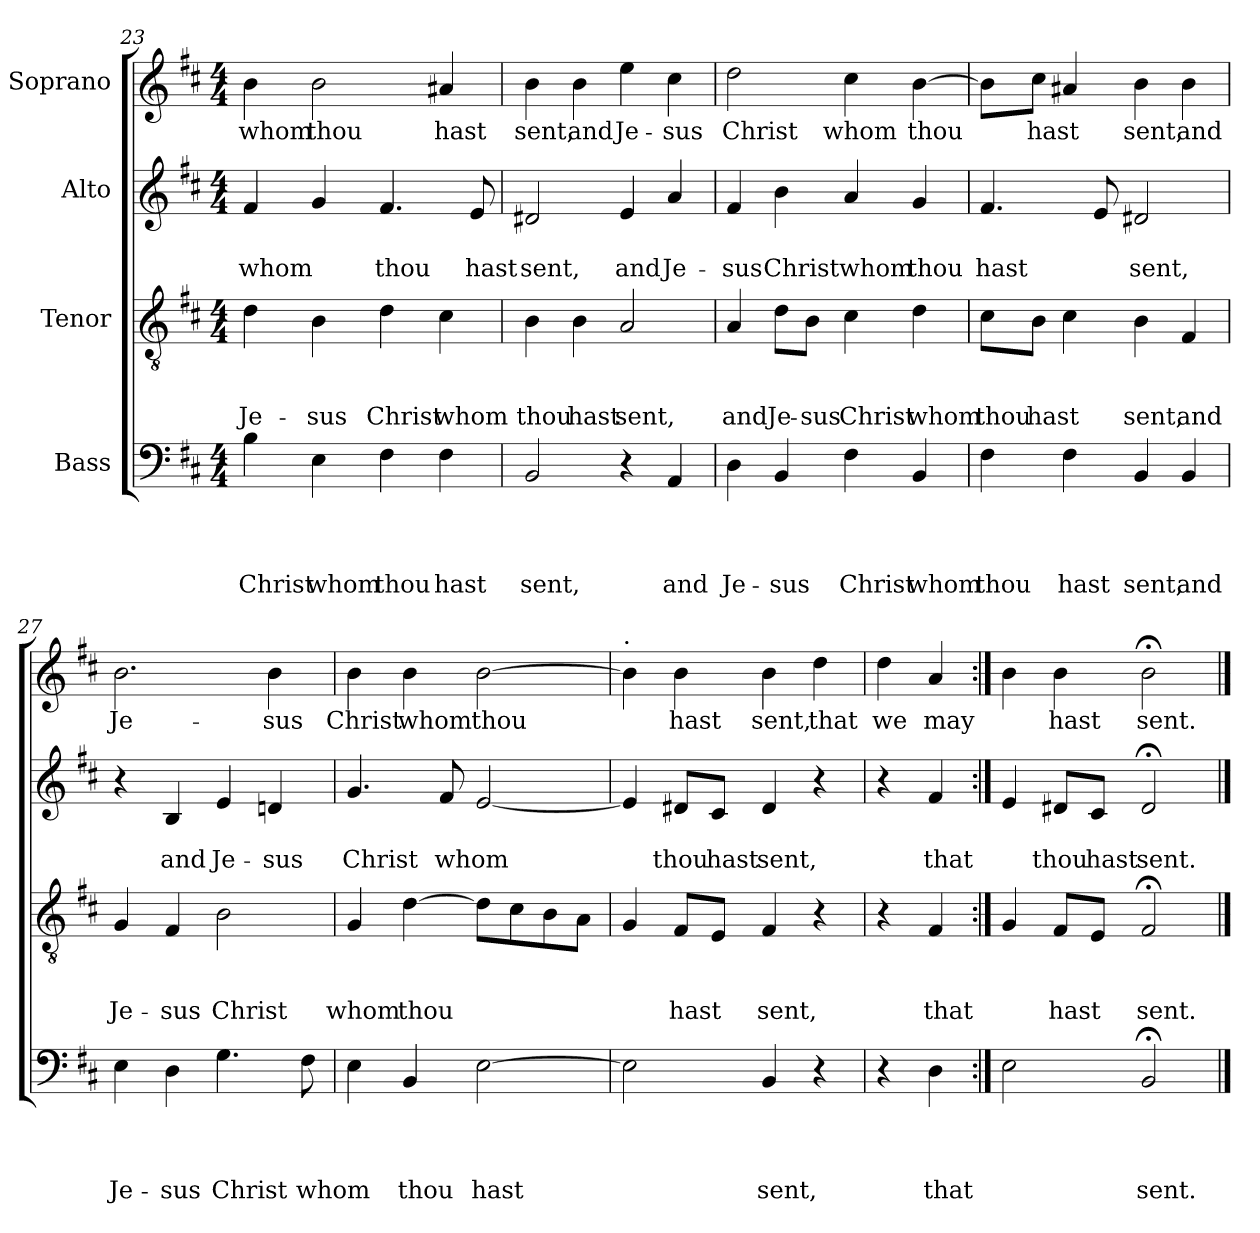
**kern	**text	**text	**text	**text	**kern	**text	**text	**text	**kern	**text	**text	**kern	**text
*part4	*part4	*part4	*part4	*part4	*part3	*part3	*part3	*part3	*part2	*part2	*part2	*part1	*part1
*staff4	*staff4	*staff4	*staff4	*staff4	*staff3	*staff3	*staff3	*staff3	*staff2	*staff2	*staff2	*staff1	*staff1
*I"Bass	*	*	*	*	*I"Tenor	*	*	*	*I"Alto	*	*	*I"Soprano	*
!!LO:LB:g=z
*clefF4	*	*	*	*	*clefGv2	*	*	*	*clefG2	*	*	*clefG2	*
*k[f#c#]	*	*	*	*	*k[f#c#]	*	*	*	*k[f#c#]	*	*	*k[f#c#]	*
*D:	*	*	*	*	*D:	*	*	*	*D:	*	*	*D:	*
*M4/4	*	*	*	*	*M4/4	*	*	*	*M4/4	*	*	*M4/4	*
=23	=23	=23	=23	=23	=23	=23	=23	=23	=23	=23	=23	=23	=23
!	!	!	!	!LO:LY:b	!	!	!	!LO:LY:b	!	!	!LO:LY:b	!	!LO:LY:b
4B\	.	.	.	Christ	4d\	.	.	Je-	4f#/	.	whom	4b\	whom
!	!	!	!	!LO:LY:b	!	!	!	!LO:LY:b	!	!	!	!	!LO:LY:b
4E\	.	.	.	whom	4B\	.	.	-sus	4g/	.	.	2b\	thou
!	!	!	!	!LO:LY:b	!	!	!	!LO:LY:b	!	!	!LO:LY:b	!	!
4F#\	.	.	.	thou	4d\	.	.	Christ	4.f#/	.	thou	.	.
!	!	!	!	!LO:LY:b	!	!	!	!LO:LY:b	!	!	!	!	!LO:LY:b
4F#\	.	.	.	hast	4c#\	.	.	whom	.	.	.	4a#X/	hast
!	!	!	!	!	!	!	!	!	!	!	!LO:LY:b	!	!
.	.	.	.	.	.	.	.	.	8e/	.	hast	.	.
=24	=24	=24	=24	=24	=24	=24	=24	=24	=24	=24	=24	=24	=24
!	!	!	!	!LO:LY:b	!	!	!	!LO:LY:b	!	!	!LO:LY:b	!	!LO:LY:b
2BB/	.	.	.	sent,	4B\	.	.	thou	2d#X/	.	sent,	4b\	sent,
!	!	!	!	!	!	!	!	!LO:LY:b	!	!	!	!	!LO:LY:b
.	.	.	.	.	4B\	.	.	hast	.	.	.	4b\	and
!	!	!	!	!	!	!	!	!LO:LY:b	!	!	!LO:LY:b	!	!LO:LY:b
4r	.	.	.	.	2A/	.	.	sent,	4e/	.	and	4ee\	Je-
!	!	!	!	!LO:LY:b	!	!	!	!	!	!	!LO:LY:b	!	!LO:LY:b
4AA/	.	.	.	and	.	.	.	.	4a/	.	Je-	4cc#\	-sus
=25	=25	=25	=25	=25	=25	=25	=25	=25	=25	=25	=25	=25	=25
!	!	!	!	!LO:LY:b	!	!	!	!LO:LY:b	!	!	!LO:LY:b	!	!LO:LY:b
4D\	.	.	.	Je-	4A/	.	.	and	4f#/	.	-sus	2dd\	Christ
!	!	!	!	!LO:LY:b	!	!	!	!LO:LY:b	!	!	!LO:LY:b	!	!
4BB/	.	.	.	-sus	8d\L	.	.	Je-	4b\	.	Christ	.	.
!	!	!	!	!	!	!	!	!LO:LY:b	!	!	!	!	!
.	.	.	.	.	8B\J	.	.	-sus	.	.	.	.	.
!	!	!	!	!LO:LY:b	!	!	!	!LO:LY:b	!	!	!LO:LY:b	!	!LO:LY:b
4F#\	.	.	.	Christ	4c#\	.	.	Christ	4a/	.	whom	4cc#\	whom
!	!	!	!	!LO:LY:b	!	!	!	!LO:LY:b	!	!	!LO:LY:b	!	!LO:LY:b
4BB/	.	.	.	whom	4d\	.	.	whom	4g/	.	thou	[>4b\	thou
=26	=26	=26	=26	=26	=26	=26	=26	=26	=26	=26	=26	=26	=26
!	!	!	!	!LO:LY:b	!	!	!	!LO:LY:b	!	!	!LO:LY:b	!	!
4F#\	.	.	.	thou	8c#\L	.	.	thou	4.f#/	.	hast	8b\L]	.
!	!	!	!	!	!	!	!	!LO:LY:b	!	!	!	!	!LO:LY:b
.	.	.	.	.	8B\J	.	.	hast	.	.	.	8cc#\J	hast
!	!	!	!	!LO:LY:b	!	!	!	!	!	!	!	!	!
4F#\	.	.	.	hast	4c#\	.	.	.	.	.	.	4a#X/	.
.	.	.	.	.	.	.	.	.	8e/	.	.	.	.
!	!	!	!	!LO:LY:b	!	!	!	!LO:LY:b	!	!	!LO:LY:b	!	!LO:LY:b
4BB/	.	.	.	sent,	4B\	.	.	sent,	2d#X/	.	sent,	4b\	sent,
!	!	!	!	!LO:LY:b	!	!	!	!LO:LY:b	!	!	!	!	!LO:LY:b
4BB/	.	.	.	and	4F#/	.	.	and	.	.	.	4b\	and
!!LO:LB:g=z
=27	=27	=27	=27	=27	=27	=27	=27	=27	=27	=27	=27	=27	=27
!	!	!	!	!LO:LY:b	!	!	!	!LO:LY:b	!	!	!	!	!LO:LY:b
4E\	.	.	.	Je-	4G/	.	.	Je-	4r	.	.	2.b\	Je-
!	!	!	!	!LO:LY:b	!	!	!	!LO:LY:b	!	!	!LO:LY:b	!	!
4D\	.	.	.	-sus	4F#/	.	.	-sus	4B/	.	and	.	.
!	!	!	!	!LO:LY:b	!	!	!	!LO:LY:b	!	!	!LO:LY:b	!	!
4.G\	.	.	.	Christ	2B\	.	.	Christ	4e/	.	Je-	.	.
!	!	!	!	!	!	!	!	!	!	!	!LO:LY:b	!	!LO:LY:b
.	.	.	.	.	.	.	.	.	4dn/	.	-sus	4b\	-sus
!	!	!	!	!LO:LY:b	!	!	!	!	!	!	!	!	!
8F#\	.	.	.	whom	.	.	.	.	.	.	.	.	.
=28	=28	=28	=28	=28	=28	=28	=28	=28	=28	=28	=28	=28	=28
!	!	!	!	!	!	!	!	!LO:LY:b	!	!	!LO:LY:b	!	!LO:LY:b
4E\	.	.	.	.	4G/	.	.	whom	4.g/	.	Christ	4b\	Christ
!	!	!	!	!LO:LY:b	!	!	!	!LO:LY:b	!	!	!	!	!LO:LY:b
4BB/	.	.	.	thou	[>4d\	.	.	thou	.	.	.	4b\	whom
!	!	!	!	!	!	!	!	!	!	!	!LO:LY:b	!	!
.	.	.	.	.	.	.	.	.	8f#/	.	whom	.	.
!	!	!	!	!LO:LY:b	!	!	!	!	!	!	!	!	!LO:LY:b
[>2E\	.	.	.	hast	8d\L]	.	.	.	[<2e/	.	.	[>2b\	thou
.	.	.	.	.	8c#\	.	.	.	.	.	.	.	.
.	.	.	.	.	8B\	.	.	.	.	.	.	.	.
.	.	.	.	.	8A\J	.	.	.	.	.	.	.	.
=29	=29	=29	=29	=29	=29	=29	=29	=29	=29	=29	=29	=29	=29
!	!	!	!	!	!	!	!	!	!	!	!	!LO:TX:a:t=.	!
2E\]	.	.	.	.	4G/	.	.	.	4e/]	.	.	4b\]	.
!	!	!	!	!	!	!	!	!LO:LY:b	!	!	!LO:LY:b	!	!LO:LY:b
.	.	.	.	.	8F#/L	.	.	hast	8d#X/L	.	thou	4b\	hast
!	!	!	!	!	!	!	!	!	!	!	!LO:LY:b	!	!
.	.	.	.	.	8E/J	.	.	.	8c#/J	.	hast	.	.
!	!	!	!	!LO:LY:b	!	!	!	!LO:LY:b	!	!	!LO:LY:b	!	!LO:LY:b
4BB/	.	.	.	sent,	4F#/	.	.	sent,	4d#/	.	sent,	4b\	sent,
!	!	!	!	!	!	!	!	!	!	!	!	!	!LO:LY:b
4r	.	.	.	.	4r	.	.	.	4r	.	.	4dd\	that
=30	=30	=30	=30	=30	=30	=30	=30	=30	=30	=30	=30	=30	=30
!	!	!	!	!	!	!	!	!	!	!	!	!	!LO:LY:b
4r	.	.	.	.	4r	.	.	.	4r	.	.	4dd\	we
!	!	!	!	!LO:LY:b	!	!	!	!LO:LY:b	!	!	!LO:LY:b	!	!LO:LY:b
4D\	.	.	.	that	4F#/	.	.	that	4f#/	.	that	4a/	may
=31:|!	=31:|!	=31:|!	=31:|!	=31:|!	=31:|!	=31:|!	=31:|!	=31:|!	=31:|!	=31:|!	=31:|!	=31:|!	=31:|!
2E\	.	.	.	.	4G/	.	.	.	4e/	.	.	4b\	.
!	!	!	!	!	!	!	!	!LO:LY:b	!	!	!LO:LY:b	!	!LO:LY:b
.	.	.	.	.	8F#/L	.	.	hast	8d#X/L	.	thou	4b\	hast
!	!	!	!	!	!	!	!	!	!	!	!LO:LY:b	!	!
.	.	.	.	.	8E/J	.	.	.	8c#/J	.	hast	.	.
!	!	!	!	!LO:LY:b	!	!	!	!LO:LY:b	!	!	!LO:LY:b	!	!LO:LY:b
2BB;/	.	.	.	sent.	2F#;/	.	.	sent.	2d#;/	.	sent.	2b;<\	sent.
==	==	==	==	==	==	==	==	==	==	==	==	==	==
*-	*-	*-	*-	*-	*-	*-	*-	*-	*-	*-	*-	*-	*-
